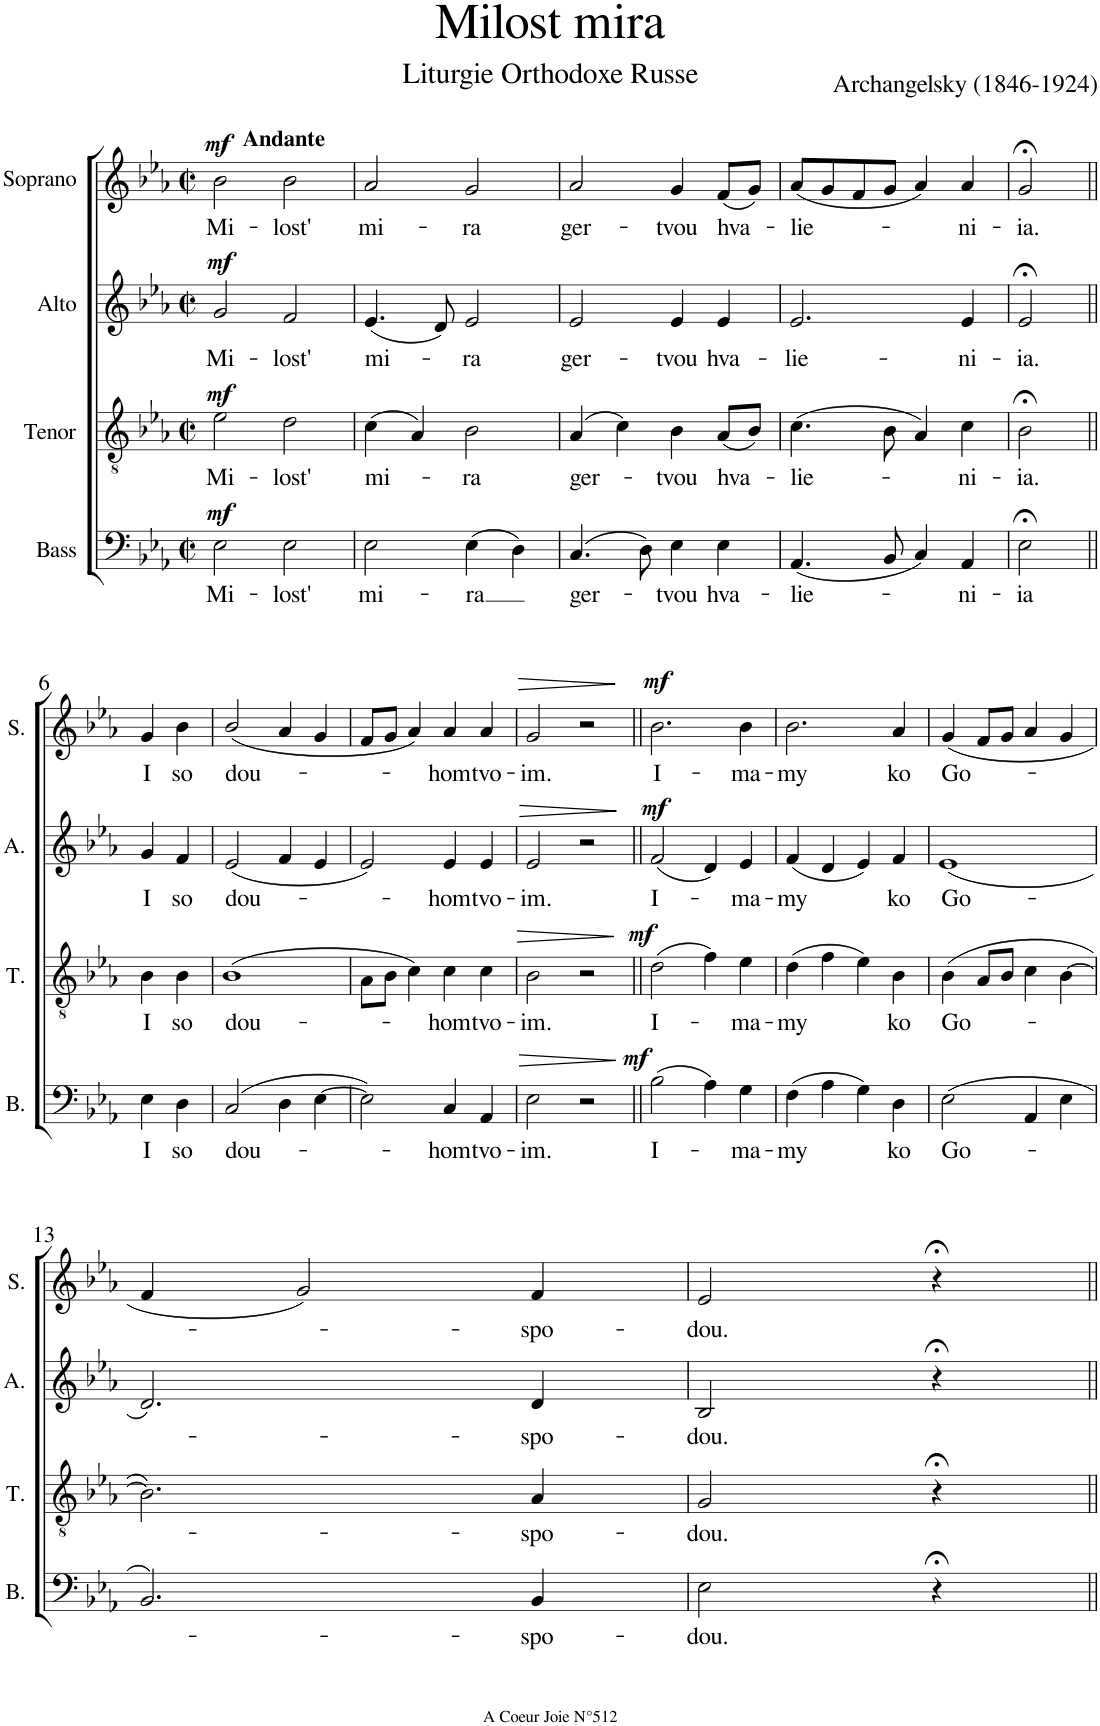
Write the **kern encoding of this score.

**kern	**text	**dynam	**kern	**text	**dynam	**kern	**text	**dynam	**kern	**text	**dynam
*part4	*part4	*part4	*part3	*part3	*part3	*part2	*part2	*part2	*part1	*part1	*part1
*staff4	*staff4	*staff4	*staff3	*staff3	*staff3	*staff2	*staff2	*staff2	*staff1	*staff1	*staff1
*I"Bass	*	*	*I"Tenor	*	*	*I"Alto	*	*	*I"Soprano	*	*
*I'B.	*	*	*I'T.	*	*	*I'A.	*	*	*I'S.	*	*
*clefF4	*	*	*clefGv2	*	*	*clefG2	*	*	*clefG2	*	*
*k[b-e-a-]	*	*	*k[b-e-a-]	*	*	*k[b-e-a-]	*	*	*k[b-e-a-]	*	*
*M4/4	*	*	*M4/4	*	*	*M4/4	*	*	*M4/4	*	*
*met(c|)	*	*	*met(c|)	*	*	*met(c|)	*	*	*met(c|)	*	*
=1	=1	=1	=1	=1	=1	=1	=1	=1	=1	=1	=1
!	!	!	!	!	!	!	!	!	!LO:TX:a:B:t=Andante	!	!
!	!LO:LY:b	!LO:DY:a	!	!LO:LY:b	!LO:DY:a	!	!LO:LY:b	!LO:DY:a	!	!LO:LY:b	!LO:DY:a
2E-\	Mi-	mf	2e-\	Mi-	mf	2g/	Mi-	mf	2b-\	Mi-	mf
!	!LO:LY:b	!	!	!LO:LY:b	!	!	!LO:LY:b	!	!	!LO:LY:b	!
2E-\	-lost'	.	2d\	-lost'	.	2f/	-lost'	.	2b-\	-lost'	.
=2	=2	=2	=2	=2	=2	=2	=2	=2	=2	=2	=2
!	!LO:LY:b	!	!	!LO:LY:b	!	!	!LO:LY:b	!	!	!LO:LY:b	!
2E-\	mi-	.	(4c\	mi-	.	(4.e-/	mi-	.	2a-/	mi-	.
.	.	.	4A-/)	.	.	.	.	.	.	.	.
.	.	.	.	.	.	8d/)	.	.	.	.	.
!	!LO:LY:b	!	!	!LO:LY:b	!	!	!LO:LY:b	!	!	!LO:LY:b	!
(4E-\	-ra	.	2B-\	-ra	.	2e-/	-ra	.	2g/	-ra	.
4D\)	.	.	.	.	.	.	.	.	.	.	.
=3	=3	=3	=3	=3	=3	=3	=3	=3	=3	=3	=3
!	!LO:LY:b	!	!	!LO:LY:b	!	!	!LO:LY:b	!	!	!LO:LY:b	!
(4.C/	ger-	.	(4A-/	ger-	.	2e-/	ger-	.	2a-/	ger-	.
.	.	.	4c\)	.	.	.	.	.	.	.	.
8D\)	.	.	.	.	.	.	.	.	.	.	.
!	!LO:LY:b	!	!	!LO:LY:b	!	!	!LO:LY:b	!	!	!LO:LY:b	!
4E-\	-tvou	.	4B-\	-tvou	.	4e-/	-tvou	.	4g/	-tvou	.
!	!LO:LY:b	!	!	!LO:LY:b	!	!	!LO:LY:b	!	!	!LO:LY:b	!
4E-\	hva-	.	(8A-/L	hva-	.	4e-/	hva-	.	(8f/L	hva-	.
.	.	.	8B-/J)	.	.	.	.	.	8g/J)	.	.
=4	=4	=4	=4	=4	=4	=4	=4	=4	=4	=4	=4
!	!LO:LY:b	!	!	!LO:LY:b	!	!	!LO:LY:b	!	!	!LO:LY:b	!
(4.AA-/	-lie-	.	(4.c\	-lie-	.	2.e-/	-lie-	.	(8a-/L	-lie-	.
.	.	.	.	.	.	.	.	.	8g/	.	.
.	.	.	.	.	.	.	.	.	8f/	.	.
8BB-/	.	.	8B-\	.	.	.	.	.	8g/J	.	.
4C/)	.	.	4A-/)	.	.	.	.	.	4a-/)	.	.
!	!LO:LY:b	!	!	!LO:LY:b	!	!	!LO:LY:b	!	!	!LO:LY:b	!
4AA-/	-ni-	.	4c\	-ni-	.	4e-/	-ni-	.	4a-/	-ni-	.
=5	=5	=5	=5	=5	=5	=5	=5	=5	=5	=5	=5
!	!LO:LY:b	!	!	!LO:LY:b	!	!	!LO:LY:b	!	!	!LO:LY:b	!
2E-;<\	-ia	.	2B-;<\	-ia.	.	2e-;</	-ia.	.	2g;</	-ia.	.
!!LO:LB:g=z
=6||	=6||	=6||	=6||	=6||	=6||	=6||	=6||	=6||	=6||	=6||	=6||
!	!LO:LY:b	!	!	!LO:LY:b	!	!	!LO:LY:b	!	!	!LO:LY:b	!
4E-\	I	.	4B-\	I	.	4g/	I	.	4g/	I	.
!	!LO:LY:b	!	!	!LO:LY:b	!	!	!LO:LY:b	!	!	!LO:LY:b	!
4D\	so	.	4B-\	so	.	4f/	so	.	4b-\	so	.
=7	=7	=7	=7	=7	=7	=7	=7	=7	=7	=7	=7
!	!LO:LY:b	!	!	!LO:LY:b	!	!	!LO:LY:b	!	!	!LO:LY:b	!
(2C/	dou-	.	(1B-	dou-	.	(2e-/	dou-	.	(2b-/	dou-	.
4D\	.	.	.	.	.	4f/	.	.	4a-/	.	.
[4E-\	.	.	.	.	.	4e-/	.	.	4g/	.	.
=8	=8	=8	=8	=8	=8	=8	=8	=8	=8	=8	=8
2E-\])	.	.	8A-\L	.	.	2e-/)	.	.	8f/L	.	.
.	.	.	8B-\J	.	.	.	.	.	8g/J	.	.
.	.	.	4c\)	.	.	.	.	.	4a-/)	.	.
!	!LO:LY:b	!	!	!LO:LY:b	!	!	!LO:LY:b	!	!	!LO:LY:b	!
4C/	-hom	.	4c\	-hom	.	4e-/	-hom	.	4a-/	-hom	.
!	!LO:LY:b	!	!	!LO:LY:b	!	!	!LO:LY:b	!	!	!LO:LY:b	!
4AA-/	tvo-	.	4c\	tvo-	.	4e-/	tvo-	.	4a-/	tvo-	.
=9	=9	=9	=9	=9	=9	=9	=9	=9	=9	=9	=9
!	!LO:LY:b	!LO:HP:b	!	!LO:LY:b	!LO:HP:b	!	!LO:LY:b	!LO:HP:b	!	!LO:LY:b	!LO:HP:b
2E-\	-im.	>	2B-\	-im.	>	2e-/	-im.	>	2g/	-im.	>
2r	.	.	2r	.	.	2r	.	.	2r	.	.
.	.	]	.	.	]	.	.	]	.	.	]
=10||	=10||	=10||	=10||	=10||	=10||	=10||	=10||	=10||	=10||	=10||	=10||
!	!LO:LY:b	!LO:DY:a	!	!LO:LY:b	!LO:DY:a	!	!LO:LY:b	!LO:DY:a	!	!LO:LY:b	!LO:DY:a
(2B-\	I-	mf	(2d\	I-	mf	(2f/	I-	mf	2.b-\	I-	mf
4A-\)	.	.	4f\)	.	.	4d/)	.	.	.	.	.
!	!LO:LY:b	!	!	!LO:LY:b	!	!	!LO:LY:b	!	!	!LO:LY:b	!
4G\	-ma-	.	4e-\	-ma-	.	4e-/	-ma-	.	4b-\	-ma-	.
=11	=11	=11	=11	=11	=11	=11	=11	=11	=11	=11	=11
!	!LO:LY:b	!	!	!LO:LY:b	!	!	!LO:LY:b	!	!	!LO:LY:b	!
(4F\	-my	.	(4d\	-my	.	(4f/	-my	.	2.b-\	-my	.
4A-\	.	.	4f\	.	.	4d/	.	.	.	.	.
4G\)	.	.	4e-\)	.	.	4e-/)	.	.	.	.	.
!	!LO:LY:b	!	!	!LO:LY:b	!	!	!LO:LY:b	!	!	!LO:LY:b	!
4D\	ko	.	4B-\	ko	.	4f/	ko	.	4a-/	ko	.
=12	=12	=12	=12	=12	=12	=12	=12	=12	=12	=12	=12
!	!LO:LY:b	!	!	!LO:LY:b	!	!	!LO:LY:b	!	!	!LO:LY:b	!
(2E-\	Go-	.	(4B-\	Go-	.	(1e-	Go-	.	(4g/	Go-	.
.	.	.	8A-/L	.	.	.	.	.	8f/L	.	.
.	.	.	8B-/J	.	.	.	.	.	8g/J	.	.
4AA-/	.	.	4c\	.	.	.	.	.	4a-/	.	.
4E-\	.	.	[4B-\	.	.	.	.	.	4g/	.	.
!!LO:LB:g=z
=13	=13	=13	=13	=13	=13	=13	=13	=13	=13	=13	=13
2.BB-/)	.	.	2.B-\])	.	.	2.d/)	.	.	4f/	.	.
.	.	.	.	.	.	.	.	.	2g/)	.	.
!	!LO:LY:b	!	!	!LO:LY:b	!	!	!LO:LY:b	!	!	!LO:LY:b	!
4BB-/	-spo-	.	4A-/	-spo-	.	4d/	-spo-	.	4f/	-spo-	.
=14	=14	=14	=14	=14	=14	=14	=14	=14	=14	=14	=14
!	!LO:LY:b	!	!	!LO:LY:b	!	!	!LO:LY:b	!	!	!LO:LY:b	!
2E-\	-dou.	.	2G/	-dou.	.	2B-/	-dou.	.	2e-/	-dou.	.
4r;<	.	.	4r;<	.	.	4r;<	.	.	4r;<	.	.
=||	=||	=||	=||	=||	=||	=||	=||	=||	=||	=||	=||
*-	*-	*-	*-	*-	*-	*-	*-	*-	*-	*-	*-
